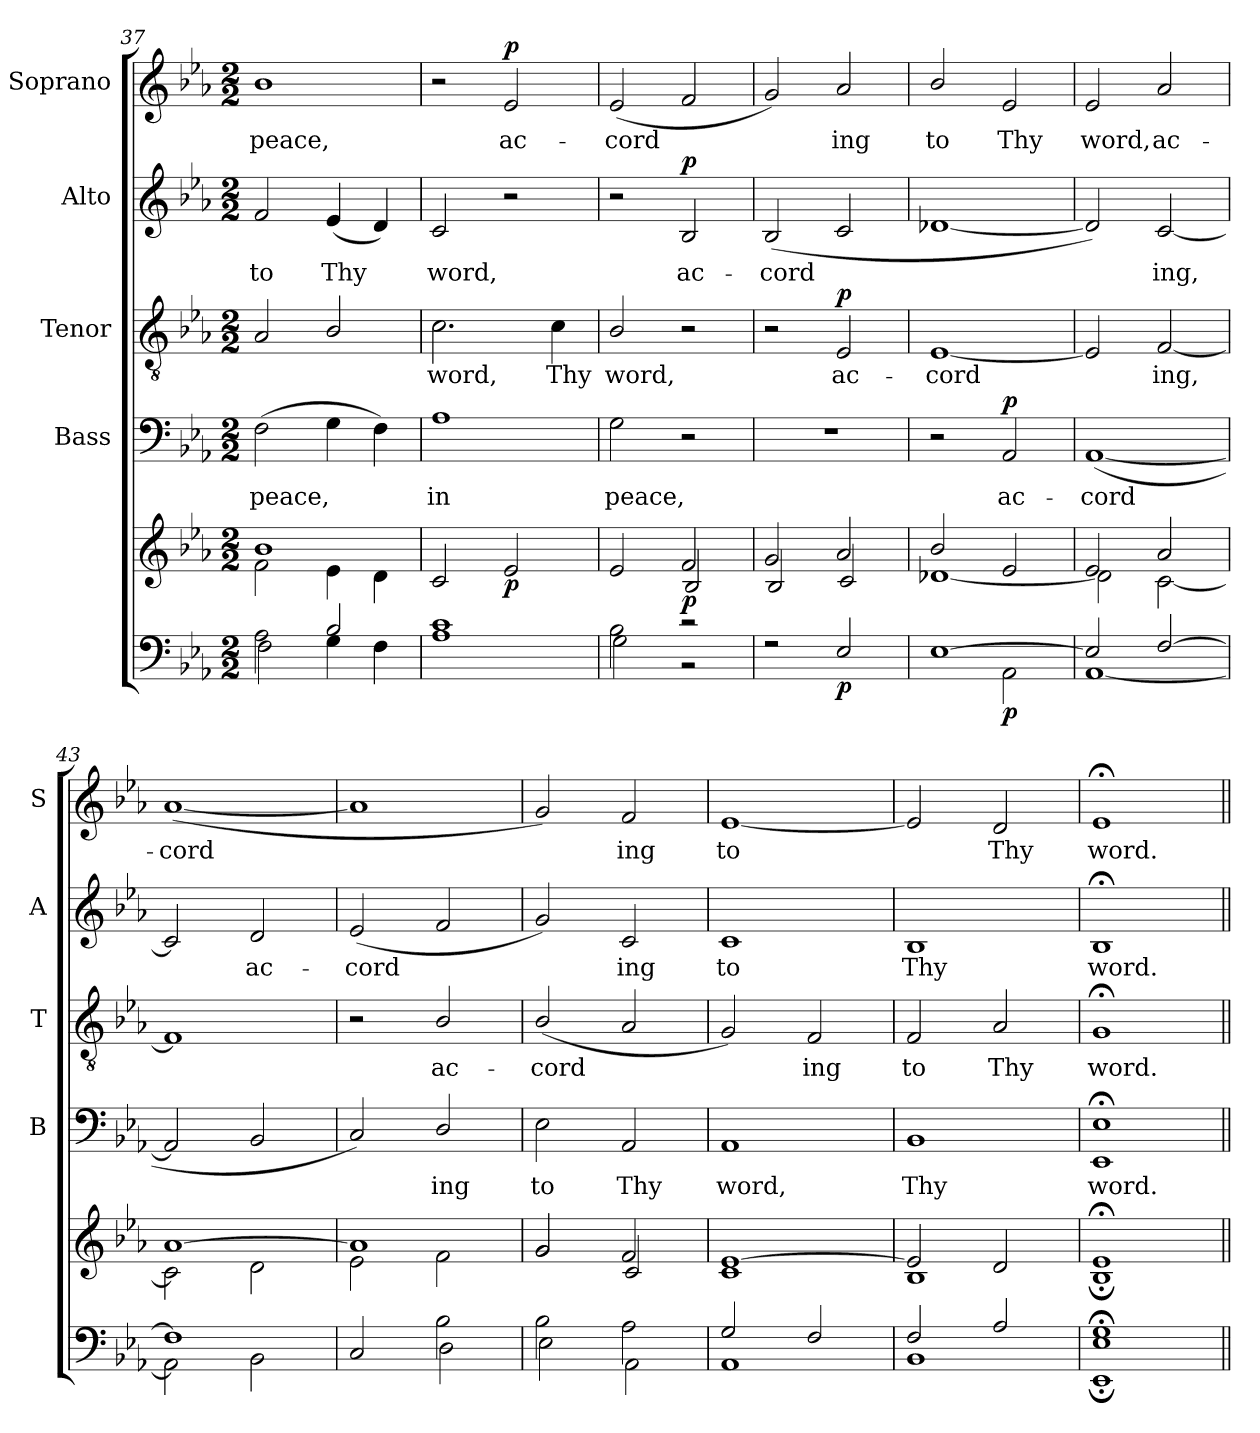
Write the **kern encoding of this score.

**kern	**kern	**dynam	**kern	**text	**dynam	**kern	**text	**dynam	**kern	**text	**dynam	**kern	**text	**dynam
*part5	*part5	*part5	*part4	*part4	*part4	*part3	*part3	*part3	*part2	*part2	*part2	*part1	*part1	*part1
*staff6	*staff5	*staff5/6	*staff4	*staff4	*staff4	*staff3	*staff3	*staff3	*staff2	*staff2	*staff2	*staff1	*staff1	*staff1
*	*	*	*I"Bass	*	*	*I"Tenor	*	*	*I"Alto	*	*	*I"Soprano	*	*
*	*	*	*I'B	*	*	*I'T	*	*	*I'A	*	*	*I'S	*	*
*clefF4	*clefG2	*	*clefF4	*	*	*clefGv2	*	*	*clefG2	*	*	*clefG2	*	*
*k[b-e-a-]	*k[b-e-a-]	*	*k[b-e-a-]	*	*	*k[b-e-a-]	*	*	*k[b-e-a-]	*	*	*k[b-e-a-]	*	*
*E-:	*E-:	*	*E-:	*	*	*E-:	*	*	*E-:	*	*	*E-:	*	*
*M2/2	*M2/2	*	*M2/2	*	*	*M2/2	*	*	*M2/2	*	*	*M2/2	*	*
=37	=37	=37	=37	=37	=37	=37	=37	=37	=37	=37	=37	=37	=37	=37
*^	*^	*	*	*	*	*	*	*	*	*	*	*	*	*
!	!	!	!	!	!	!LO:LY:b	!	!	!	!	!	!LO:LY:b	!	!	!LO:LY:b	!
2A-\	2F\	1b-	2f\	.	(>2F\	peace,	.	2A-/	.	.	2f/	to	.	1b-	peace,	.
!	!	!	!	!	!	!	!	!	!	!	!	!LO:LY:b	!	!	!	!
2B-/	4G\	.	4e-\	.	4G\	.	.	2B-/	.	.	(<4e-/	Thy	.	.	.	.
.	4F\	.	4d\	.	4F\)	.	.	.	.	.	4d/)	.	.	.	.	.
=38	=38	=38	=38	=38	=38	=38	=38	=38	=38	=38	=38	=38	=38	=38	=38	=38
!	!	!	!	!	!	!LO:LY:b	!	!	!LO:LY:b	!	!	!LO:LY:b	!	!	!	!
1c	1A-	2ryy	2c/	.	1A-	in	.	2.c\	word,	.	2c/	word,	.	2r	.	.
!	!	!	!	!LO:DY:b	!	!	!	!	!	!	!	!	!	!	!LO:LY:b	!LO:DY:b
.	.	2e-/	2ryy	p	.	.	.	.	.	.	2r	.	.	2e-/	ac-	p
!	!	!	!	!	!	!	!	!	!LO:LY:b	!	!	!	!	!	!	!
.	.	.	.	.	.	.	.	4c\	Thy	.	.	.	.	.	.	.
!!LO:LB:g=z
=39	=39	=39	=39	=39	=39	=39	=39	=39	=39	=39	=39	=39	=39	=39	=39	=39
!	!	!	!	!	!	!LO:LY:b	!	!	!LO:LY:b	!	!	!	!	!	!LO:LY:b	!
2B-\	2G\	2e-/	2ryy	.	2G\	peace,	.	2B-/	word,	.	2r	.	.	(<2e-/	-cord­	.
!	!	!	!	!LO:DY:b	!	!	!	!	!	!	!	!LO:LY:b	!LO:DY:b	!	!	!
2r	2r	2f/	2B-/	p	2r	.	.	2r	.	.	2B-/	ac-	p	2f/	.	.
=40	=40	=40	=40	=40	=40	=40	=40	=40	=40	=40	=40	=40	=40	=40	=40	=40
!	!	!	!	!	!	!	!	!	!	!	!	!LO:LY:b	!	!	!	!
2r	1ryy	2g/	2B-/	.	1r	.	.	2r	.	.	(<2B-/	-cord­	.	2g/)	.	.
!	!	!	!	!LO:DY:b=2	!	!	!	!	!LO:LY:b	!LO:DY:b	!	!	!	!	!LO:LY:b	!
2E-/	.	2a-/	2c/	p	.	.	.	2E-/	ac-	p	2c/	.	.	2a-/	ing	.
=41	=41	=41	=41	=41	=41	=41	=41	=41	=41	=41	=41	=41	=41	=41	=41	=41
!	!	!	!	!	!	!	!	!	!LO:LY:b	!	!	!	!	!	!LO:LY:b	!
[>1E-	2ryy	2b-/	[<1d-X	.	2r	.	.	[1E-	-cord­	.	[1d-X	.	.	2b-/	to	.
!	!	!	!	!LO:DY:b=2	!	!LO:LY:b	!LO:DY:b	!	!	!	!	!	!	!	!LO:LY:b	!
.	2AA-\	2e-/	.	p	2AA-/	ac-	p	.	.	.	.	.	.	2e-/	Thy	.
=42	=42	=42	=42	=42	=42	=42	=42	=42	=42	=42	=42	=42	=42	=42	=42	=42
!	!	!	!	!	!	!LO:LY:b	!	!	!	!	!	!	!	!	!LO:LY:b	!
2E-/]	[<1AA-	2e-/	2d-\]	.	(<[1AA-	-cord­	.	2E-/]	.	.	2d-/])	.	.	2e-/	word,	.
!	!	!	!	!	!	!	!	!	!LO:LY:b	!	!	!LO:LY:b	!	!	!LO:LY:b	!
[>2F/	.	2a-/	[<2c\	.	.	.	.	[2F/	ing,	.	[2c/	ing,	.	2a-/	ac-	.
=43	=43	=43	=43	=43	=43	=43	=43	=43	=43	=43	=43	=43	=43	=43	=43	=43
!	!	!	!	!	!	!	!	!	!	!	!	!	!	!	!LO:LY:b	!
1F]	2AA-\]	[>1a-	2c\]	.	2AA-/]	.	.	1F]	.	.	2c/]	.	.	(<[1a-	-cord­	.
!	!	!	!	!	!	!	!	!	!	!	!	!LO:LY:b	!	!	!	!
.	2BB-\	.	2d\	.	2BB-/	.	.	.	.	.	2d/	ac-	.	.	.	.
=44	=44	=44	=44	=44	=44	=44	=44	=44	=44	=44	=44	=44	=44	=44	=44	=44
!	!	!	!	!	!	!	!	!	!	!	!	!LO:LY:b	!	!	!	!
2ryy	2C/	1a-]	2e-\	.	2C/)	.	.	2r	.	.	(<2e-/	-cord­	.	1a-]	.	.
!	!	!	!	!	!	!LO:LY:b	!	!	!LO:LY:b	!	!	!	!	!	!	!
2B-\	2D\	.	2f\	.	2D/	ing	.	2B-/	ac-	.	2f/	.	.	.	.	.
=45	=45	=45	=45	=45	=45	=45	=45	=45	=45	=45	=45	=45	=45	=45	=45	=45
!	!	!	!	!	!	!LO:LY:b	!	!	!LO:LY:b	!	!	!	!	!	!	!
2B-\	2E-\	2g/	2g/	.	2E-\	to	.	(<2B-/	-cord­	.	2g/)	.	.	2g/)	.	.
!	!	!	!	!	!	!LO:LY:b	!	!	!	!	!	!LO:LY:b	!	!	!LO:LY:b	!
2A-\	2AA-\	2f/	2c/	.	2AA-/	Thy	.	2A-/	.	.	2c/	ing	.	2f/	ing	.
=46	=46	=46	=46	=46	=46	=46	=46	=46	=46	=46	=46	=46	=46	=46	=46	=46
!	!	!	!	!	!	!LO:LY:b	!	!	!	!	!	!LO:LY:b	!	!	!LO:LY:b	!
2G/	1AA-	[>1e-	1c	.	1AA-	word,	.	2G/)	.	.	1c	to	.	[1e-	to	.
!	!	!	!	!	!	!	!	!	!LO:LY:b	!	!	!	!	!	!	!
2F/	.	.	.	.	.	.	.	2F/	ing	.	.	.	.	.	.	.
=47	=47	=47	=47	=47	=47	=47	=47	=47	=47	=47	=47	=47	=47	=47	=47	=47
!	!	!	!	!	!	!LO:LY:b	!	!	!LO:LY:b	!	!	!LO:LY:b	!	!	!	!
2F/	1BB-	2e-/]	1B-	.	1BB-	Thy	.	2F/	to	.	1B-	Thy	.	2e-/]	.	.
!	!	!	!	!	!	!	!	!	!LO:LY:b	!	!	!	!	!	!LO:LY:b	!
2A-/	.	2d/	.	.	.	.	.	2A-/	Thy	.	.	.	.	2d/	Thy	.
=48	=48	=48	=48	=48	=48	=48	=48	=48	=48	=48	=48	=48	=48	=48	=48	=48
!	!	!	!	!	!	!LO:LY:b	!	!	!LO:LY:b	!	!	!LO:LY:b	!	!	!LO:LY:b	!
1G;<	1EE-;< 1E-;<	1e-;<	1B-;<	.	1EE-; 1E-;	word.	.	1G;	word.	.	1B-;	word.	.	1e-;	word.	.
*v	*v	*	*	*	*	*	*	*	*	*	*	*	*	*	*	*
*	*v	*v	*	*	*	*	*	*	*	*	*	*	*	*	*
=||	=||	=||	=||	=||	=||	=||	=||	=||	=||	=||	=||	=||	=||	=||
*-	*-	*-	*-	*-	*-	*-	*-	*-	*-	*-	*-	*-	*-	*-
